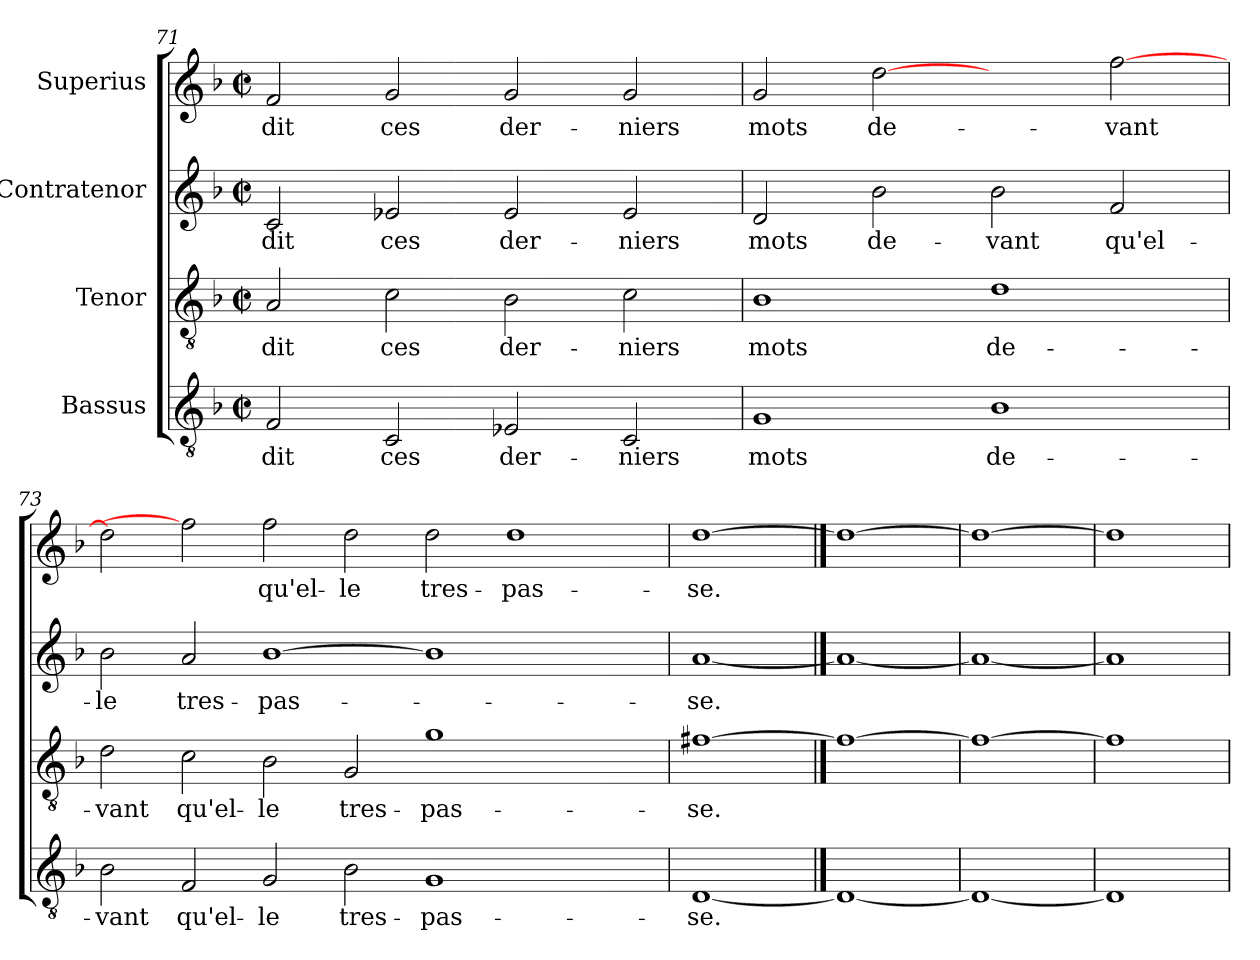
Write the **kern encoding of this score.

**kern	**text	**kern	**text	**kern	**text	**kern	**text
*part4	*part4	*part3	*part3	*part2	*part2	*part1	*part1
*staff4	*staff4	*staff3	*staff3	*staff2	*staff2	*staff1	*staff1
*I"Bassus	*	*I"Tenor	*	*I"Contratenor	*	*I"Superius	*
!!LO:LB:g=z
*clefGv2	*	*clefGv2	*	*clefG2	*	*clefG2	*
*k[b-]	*	*k[b-]	*	*k[b-]	*	*k[b-]	*
*F:	*	*F:	*	*F:	*	*F:	*
*M2/2	*	*M2/2	*	*M2/2	*	*M2/2	*
*met(c|)	*	*met(c|)	*	*met(c|)	*	*met(c|)	*
=71	=71	=71	=71	=71	=71	=71	=71
2F/	dit	2A/	dit	2c/	dit	2f/	dit
2C/	ces	2c\	ces	2e-X/	ces	2g/	ces
2E-X/	der-	2B-\	der-	2e-/	der-	2g/	der-
2C/	-niers	2c\	-niers	2e-/	-niers	2g/	-niers
=72	=72	=72	=72	=72	=72	=72	=72
1G/	mots	1B-\	mots	2d/	mots	2g/	mots
.	.	.	.	2b-\	de-	[2dd\	de-
1B-\	de-	1d\	de-	2b-\	-vant	2ryy	.
.	.	.	.	2f/	qu'el-	[2ff\	-vant
=73	=73	=73	=73	=73	=73	=73	=73
2B-\	-vant	2d\	-vant	2b-\	-le	2dd\]	.
2F/	qu'el-	2c\	qu'el-	2a/	tres-	2ff\]	.
2G/	-le	2B-\	-le	[1b-\	-pas-	2ff\	qu'el-
2B-\	tres-	2G/	tres-	.	.	2dd\	-le
1G/	-pas-	1g\	-pas-	1b-\]	.	2dd\	tres-
.	.	.	.	.	.	1dd\	-pas-
2ryy	.	2ryy	.	2ryy	.	.	.
=74	=74	=74	=74	=74	=74	=74	=74
[1D/	-se.	[1f#X\	-se.	[1a/	-se.	[1dd\	-se.
==75	==75	==75	==75	==75	==75	==75	==75
1D/_	.	1f#\_	.	1a/_	.	1dd\_	.
=76	=76	=76	=76	=76	=76	=76	=76
1D/_	.	1f#\_	.	1a/_	.	1dd\_	.
=77	=77	=77	=77	=77	=77	=77	=77
1D/]	.	1f#\]	.	1a/]	.	1dd\]	.
=	=	=	=	=	=	=	=
*-	*-	*-	*-	*-	*-	*-	*-
